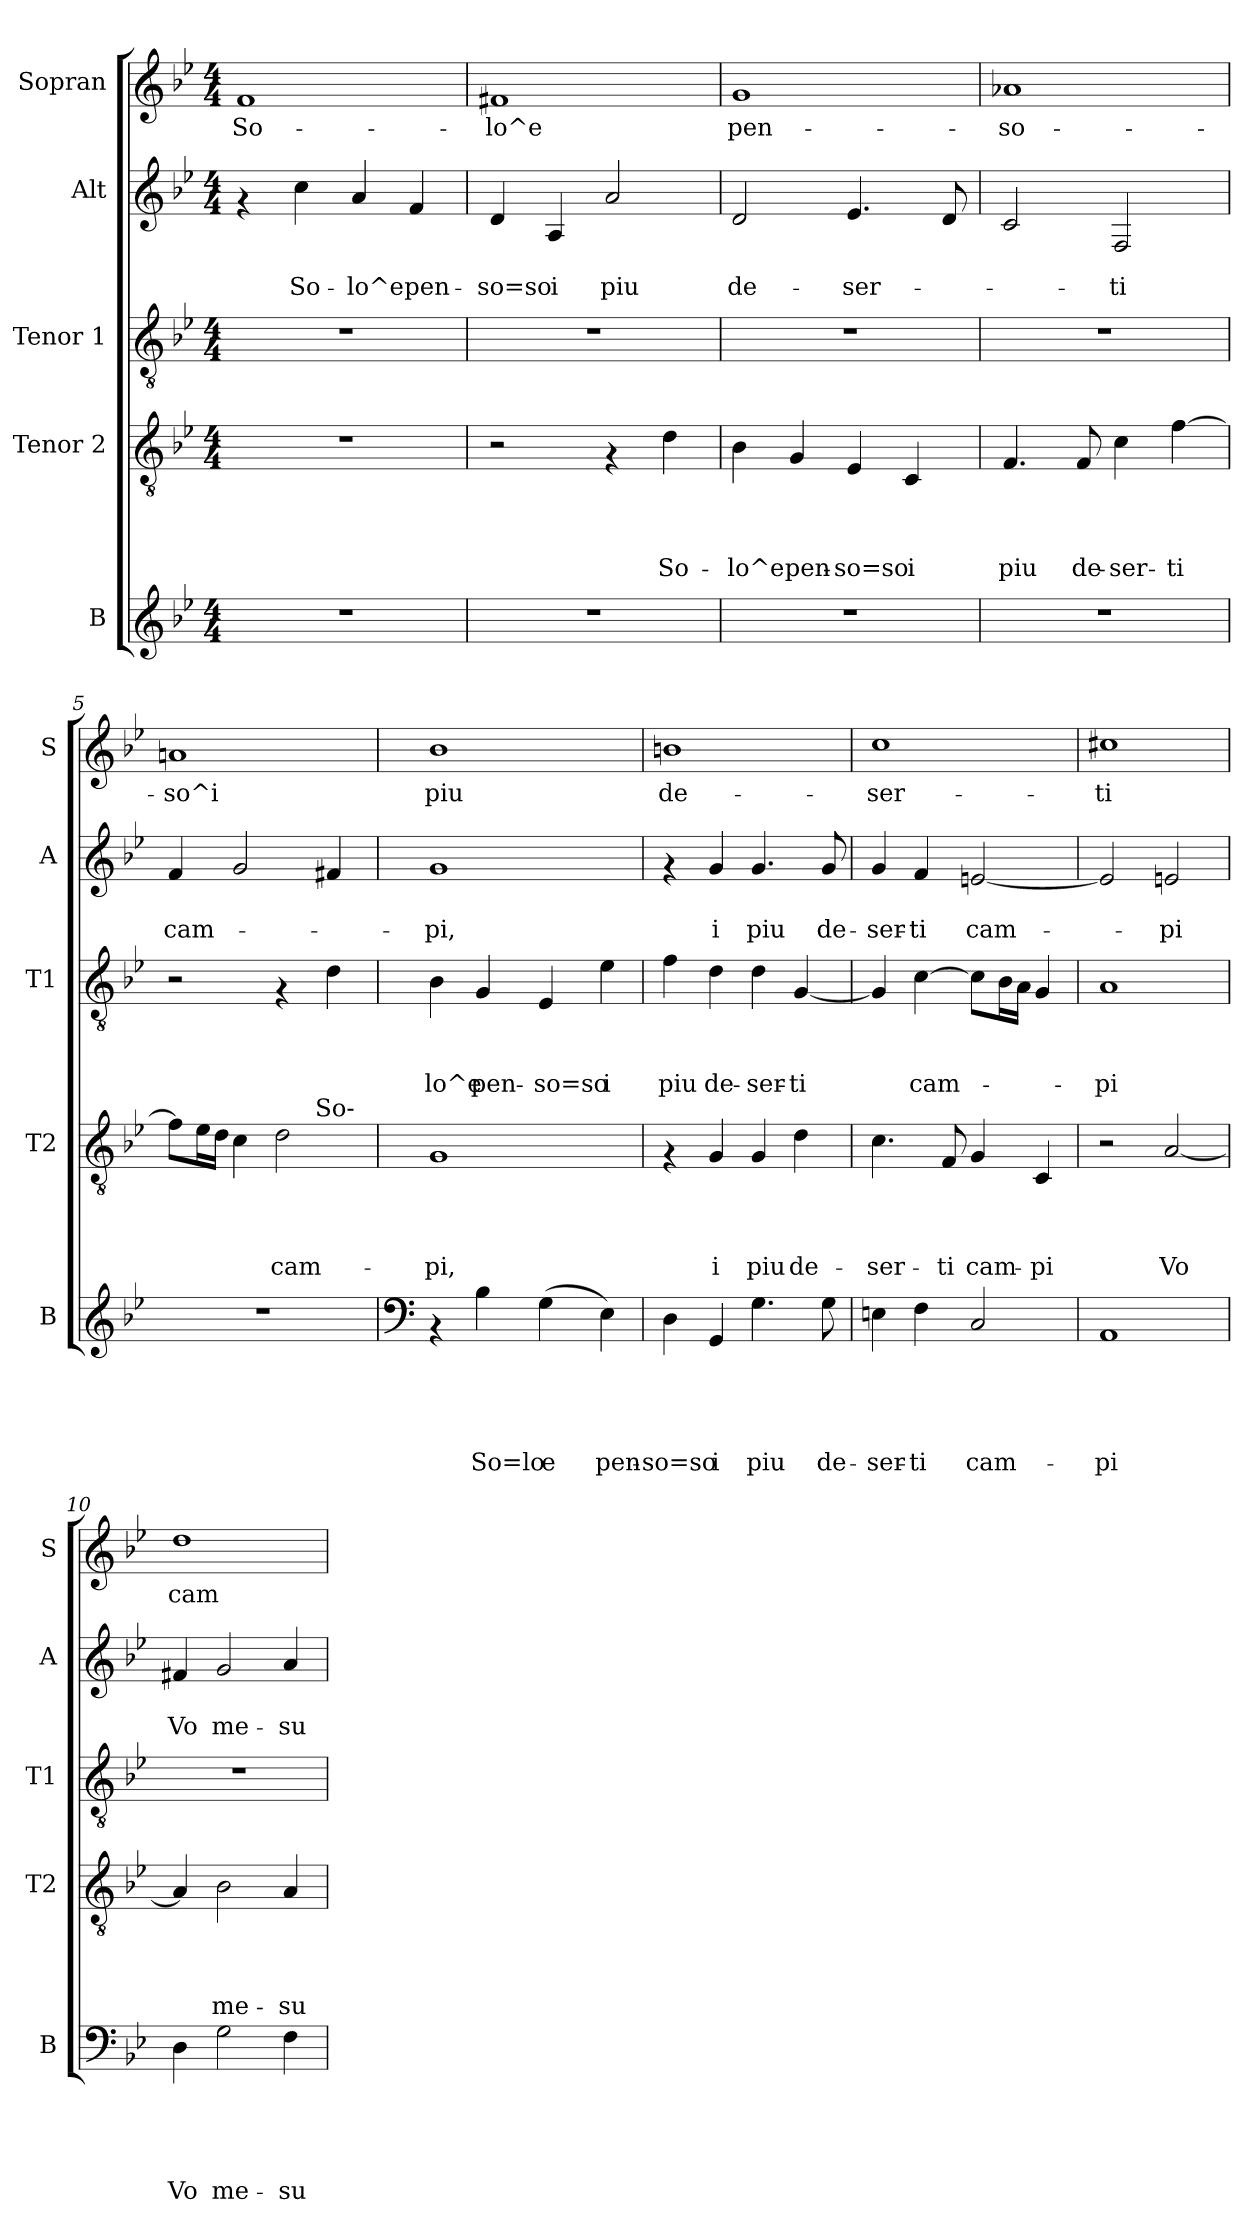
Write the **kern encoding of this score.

**kern	**text	**text	**text	**text	**text	**kern	**text	**text	**text	**text	**kern	**text	**text	**text	**kern	**text	**text	**kern	**text
*part5	*part5	*part5	*part5	*part5	*part5	*part4	*part4	*part4	*part4	*part4	*part3	*part3	*part3	*part3	*part2	*part2	*part2	*part1	*part1
*staff5	*staff5	*staff5	*staff5	*staff5	*staff5	*staff4	*staff4	*staff4	*staff4	*staff4	*staff3	*staff3	*staff3	*staff3	*staff2	*staff2	*staff2	*staff1	*staff1
*I"B	*	*	*	*	*	*I"Tenor 2	*	*	*	*	*I"Tenor 1	*	*	*	*I"Alt	*	*	*I"Sopran	*
*I'B	*	*	*	*	*	*I'T2	*	*	*	*	*I'T1	*	*	*	*I'A	*	*	*I'S	*
*clefG2	*	*	*	*	*	*clefGv2	*	*	*	*	*clefGv2	*	*	*	*clefG2	*	*	*clefG2	*
*k[b-e-]	*	*	*	*	*	*k[b-e-]	*	*	*	*	*k[b-e-]	*	*	*	*k[b-e-]	*	*	*k[b-e-]	*
*B-:	*	*	*	*	*	*B-:	*	*	*	*	*B-:	*	*	*	*B-:	*	*	*B-:	*
*M4/4	*	*	*	*	*	*M4/4	*	*	*	*	*M4/4	*	*	*	*M4/4	*	*	*M4/4	*
=1	=1	=1	=1	=1	=1	=1	=1	=1	=1	=1	=1	=1	=1	=1	=1	=1	=1	=1	=1
!	!	!	!	!	!	!	!	!	!	!	!	!	!	!	!	!	!	!	!LO:LY:b
1r	.	.	.	.	.	1r	.	.	.	.	1r	.	.	.	4rf	.	.	1f	So-
!	!	!	!	!	!	!	!	!	!	!	!	!	!	!	!	!	!LO:LY:b	!	!
.	.	.	.	.	.	.	.	.	.	.	.	.	.	.	4cc\	.	So-	.	.
!	!	!	!	!	!	!	!	!	!	!	!	!	!	!	!	!	!LO:LY:b	!	!
.	.	.	.	.	.	.	.	.	.	.	.	.	.	.	4a/	.	-lo^e	.	.
!	!	!	!	!	!	!	!	!	!	!	!	!	!	!	!	!	!LO:LY:b	!	!
.	.	.	.	.	.	.	.	.	.	.	.	.	.	.	4f/	.	pen-	.	.
=2	=2	=2	=2	=2	=2	=2	=2	=2	=2	=2	=2	=2	=2	=2	=2	=2	=2	=2	=2
!	!	!	!	!	!	!	!	!	!	!	!	!	!	!	!	!	!LO:LY:b	!	!LO:LY:b
1r	.	.	.	.	.	2r	.	.	.	.	1r	.	.	.	4d/	.	-so=so	1f#X	-lo^e
!	!	!	!	!	!	!	!	!	!	!	!	!	!	!	!	!	!LO:LY:b	!	!
.	.	.	.	.	.	.	.	.	.	.	.	.	.	.	4A/	.	i	.	.
!	!	!	!	!	!	!	!	!	!	!	!	!	!	!	!	!	!LO:LY:b	!	!
.	.	.	.	.	.	4rF	.	.	.	.	.	.	.	.	2a/	.	piu	.	.
!	!	!	!	!	!	!	!	!	!	!LO:LY:b	!	!	!	!	!	!	!	!	!
.	.	.	.	.	.	4d\	.	.	.	So-	.	.	.	.	.	.	.	.	.
=3	=3	=3	=3	=3	=3	=3	=3	=3	=3	=3	=3	=3	=3	=3	=3	=3	=3	=3	=3
!	!	!	!	!	!	!	!	!	!	!LO:LY:b	!	!	!	!	!	!	!LO:LY:b	!	!LO:LY:b
1r	.	.	.	.	.	4B-\	.	.	.	-lo^e	1r	.	.	.	2d/	.	de-	1g	pen-
!	!	!	!	!	!	!	!	!	!	!LO:LY:b	!	!	!	!	!	!	!	!	!
.	.	.	.	.	.	4G/	.	.	.	pen-	.	.	.	.	.	.	.	.	.
!	!	!	!	!	!	!	!	!	!	!LO:LY:b	!	!	!	!	!	!	!LO:LY:b	!	!
.	.	.	.	.	.	4E-/	.	.	.	-so=so	.	.	.	.	4.e-/	.	-ser-	.	.
!	!	!	!	!	!	!	!	!	!	!LO:LY:b	!	!	!	!	!	!	!	!	!
.	.	.	.	.	.	4C/	.	.	.	i	.	.	.	.	.	.	.	.	.
.	.	.	.	.	.	.	.	.	.	.	.	.	.	.	8d/	.	.	.	.
=4	=4	=4	=4	=4	=4	=4	=4	=4	=4	=4	=4	=4	=4	=4	=4	=4	=4	=4	=4
!	!	!	!	!	!	!	!	!	!	!LO:LY:b	!	!	!	!	!	!	!	!	!LO:LY:b
1r	.	.	.	.	.	4.F/	.	.	.	piu	1r	.	.	.	2c/	.	.	1a-X	-so-
!	!	!	!	!	!	!	!	!	!	!LO:LY:b	!	!	!	!	!	!	!	!	!
.	.	.	.	.	.	8F/	.	.	.	de-	.	.	.	.	.	.	.	.	.
!	!	!	!	!	!	!	!	!	!	!LO:LY:b	!	!	!	!	!	!	!LO:LY:b	!	!
.	.	.	.	.	.	4c\	.	.	.	-ser-	.	.	.	.	2F/	.	-ti	.	.
!	!	!	!	!	!	!	!	!	!	!LO:LY:b	!	!	!	!	!	!	!	!	!
.	.	.	.	.	.	[>4f\	.	.	.	-ti	.	.	.	.	.	.	.	.	.
=5	=5	=5	=5	=5	=5	=5	=5	=5	=5	=5	=5	=5	=5	=5	=5	=5	=5	=5	=5
!	!	!	!	!	!	!	!	!	!	!	!	!	!	!	!	!	!LO:LY:b	!	!LO:LY:b
*	*	*	*	*	*	*^	*	*	*	*	*	*	*	*	*	*	*	*	*
1r	.	.	.	.	.	8f\L]	2ryy	.	.	.	.	2r	.	.	.	4f/	.	cam-	1an	-so^i
.	.	.	.	.	.	16e-\L	.	.	.	.	.	.	.	.	.	.	.	.	.	.
.	.	.	.	.	.	16d\JJ	.	.	.	.	.	.	.	.	.	.	.	.	.	.
.	.	.	.	.	.	4c\	.	.	.	.	.	.	.	.	.	2g/	.	.	.	.
!	!	!	!	!	!	!	!	!	!	!	!LO:LY:b	!	!	!	!	!	!	!	!	!
.	.	.	.	.	.	2d\	8..ryy	.	.	.	cam-	4rF	.	.	.	.	.	.	.	.
!	!	!	!	!	!	!	!LO:TX:a:t=So-	!	!	!	!	!	!	!	!	!	!	!	!	!
.	.	.	.	.	.	.	4ryy	.	.	.	.	.	.	.	.	.	.	.	.	.
.	.	.	.	.	.	.	.	.	.	.	.	4d\	.	.	.	4f#X/	.	.	.	.
.	.	.	.	.	.	.	32ryy	.	.	.	.	.	.	.	.	.	.	.	.	.
*	*	*	*	*	*	*v	*v	*	*	*	*	*	*	*	*	*	*	*	*	*
!!LO:LB:g=z
=6	=6	=6	=6	=6	=6	=6	=6	=6	=6	=6	=6	=6	=6	=6	=6	=6	=6	=6	=6
*clefF4	*	*	*	*	*	*	*	*	*	*	*	*	*	*	*	*	*	*	*
*	*	*	*	*	*	*^	*	*	*	*	*	*	*	*	*	*	*	*	*
!	!	!	!	!	!	!	!	!	!	!	!LO:LY:b	!	!	!	!LO:LY:b:rj	!	!	!LO:LY:b	!	!LO:LY:b
*	*	*	*	*	*	*v	*v	*	*	*	*	*	*	*	*	*	*	*	*	*
4rAA	.	.	.	.	.	1G	.	.	.	-pi,	4B-\	.	.	lo^e	1g	.	-pi,	1b-	piu
!	!	!	!	!	!LO:LY:b	!	!	!	!	!	!	!	!	!LO:LY:b:rj	!	!	!	!	!
4B-\	.	.	.	.	So=lo	.	.	.	.	.	4G/	.	.	pen-	.	.	.	.	.
!	!	!	!	!	!LO:LY:b	!	!	!	!	!	!	!	!	!LO:LY:b:rj	!	!	!	!	!
(<4G\	.	.	.	.	e	.	.	.	.	.	4E-/	.	.	-so=so	.	.	.	.	.
!	!	!	!	!	!LO:LY:b	!	!	!	!	!	!	!	!	!LO:LY:b:rj	!	!	!	!	!
4E-\)	.	.	.	.	pen-	.	.	.	.	.	4e-\	.	.	i	.	.	.	.	.
=7	=7	=7	=7	=7	=7	=7	=7	=7	=7	=7	=7	=7	=7	=7	=7	=7	=7	=7	=7
!	!	!	!	!	!LO:LY:b	!	!	!	!	!	!	!	!	!LO:LY:b:rj	!	!	!	!	!LO:LY:b
4D\	.	.	.	.	-so=so	4rF	.	.	.	.	4f\	.	.	piu	4rf	.	.	1bn	de-
!	!	!	!	!	!LO:LY:b	!	!	!	!	!LO:LY:b	!	!	!	!LO:LY:b:rj	!	!	!LO:LY:b	!	!
4GG/	.	.	.	.	i	4G/	.	.	.	i	4d\	.	.	de-	4g/	.	i	.	.
!	!	!	!	!	!LO:LY:b	!	!	!	!	!LO:LY:b	!	!	!	!LO:LY:b:rj	!	!	!LO:LY:b	!	!
4.G\	.	.	.	.	piu	4G/	.	.	.	piu	4d\	.	.	-ser-	4.g/	.	piu	.	.
!	!	!	!	!	!	!	!	!	!	!LO:LY:b	!	!	!	!LO:LY:b:rj	!	!	!	!	!
.	.	.	.	.	.	4d\	.	.	.	de-	[<4G/	.	.	-ti	.	.	.	.	.
!	!	!	!	!	!LO:LY:b	!	!	!	!	!	!	!	!	!	!	!	!LO:LY:b	!	!
8G\	.	.	.	.	de-	.	.	.	.	.	.	.	.	.	8g/	.	de-	.	.
=8	=8	=8	=8	=8	=8	=8	=8	=8	=8	=8	=8	=8	=8	=8	=8	=8	=8	=8	=8
!	!	!	!	!	!LO:LY:b	!	!	!	!	!LO:LY:b	!	!	!	!	!	!	!LO:LY:b	!	!LO:LY:b
4En\	.	.	.	.	-ser-	4.c\	.	.	.	-ser-	4G/]	.	.	.	4g/	.	-ser-	1cc	-ser-
!	!	!	!	!	!LO:LY:b	!	!	!	!	!	!	!	!	!LO:LY:b:rj	!	!	!LO:LY:b	!	!
4F\	.	.	.	.	-ti	.	.	.	.	.	[>4c\	.	.	cam-	4f/	.	-ti	.	.
!	!	!	!	!	!	!	!	!	!	!LO:LY:b	!	!	!	!	!	!	!	!	!
.	.	.	.	.	.	8F/	.	.	.	-ti	.	.	.	.	.	.	.	.	.
!	!	!	!	!	!LO:LY:b	!	!	!	!	!LO:LY:b	!	!	!	!	!	!	!LO:LY:b	!	!
2C/	.	.	.	.	cam-	4G/	.	.	.	cam-	8c\L]	.	.	.	[<2en/	.	cam-	.	.
.	.	.	.	.	.	.	.	.	.	.	16B-\L	.	.	.	.	.	.	.	.
.	.	.	.	.	.	.	.	.	.	.	16A\JJ	.	.	.	.	.	.	.	.
!	!	!	!	!	!	!	!	!	!	!LO:LY:b	!	!	!	!	!	!	!	!	!
.	.	.	.	.	.	4C/	.	.	.	-pi	4G/	.	.	.	.	.	.	.	.
=9	=9	=9	=9	=9	=9	=9	=9	=9	=9	=9	=9	=9	=9	=9	=9	=9	=9	=9	=9
!	!	!	!	!	!LO:LY:b	!	!	!	!	!	!	!	!	!LO:LY:b:rj	!	!	!	!	!LO:LY:b
1AA	.	.	.	.	-pi	2r	.	.	.	.	1A	.	.	-pi	2e/]	.	.	1cc#X	-ti
!	!	!	!	!	!	!	!	!	!	!LO:LY:b	!	!	!	!	!	!	!LO:LY:b	!	!
.	.	.	.	.	.	[<2A/	.	.	.	Vo	.	.	.	.	2en/	.	-pi	.	.
=10	=10	=10	=10	=10	=10	=10	=10	=10	=10	=10	=10	=10	=10	=10	=10	=10	=10	=10	=10
!	!	!	!	!	!LO:LY:b	!	!	!	!	!	!	!	!	!	!	!	!LO:LY:b	!	!LO:LY:b
4D\	.	.	.	.	Vo	4A/]	.	.	.	.	1r	.	.	.	4f#X/	.	Vo	1dd	cam-
!	!	!	!	!	!LO:LY:b	!	!	!	!	!LO:LY:b	!	!	!	!	!	!	!LO:LY:b	!	!
2G\	.	.	.	.	me-	2B-\	.	.	.	me-	.	.	.	.	2g/	.	me-	.	.
!	!	!	!	!	!LO:LY:b	!	!	!	!	!LO:LY:b	!	!	!	!	!	!	!LO:LY:b	!	!
4F\	.	.	.	.	-su-	4A/	.	.	.	-su-	.	.	.	.	4a/	.	-su-	.	.
=	=	=	=	=	=	=	=	=	=	=	=	=	=	=	=	=	=	=	=
*-	*-	*-	*-	*-	*-	*-	*-	*-	*-	*-	*-	*-	*-	*-	*-	*-	*-	*-	*-
